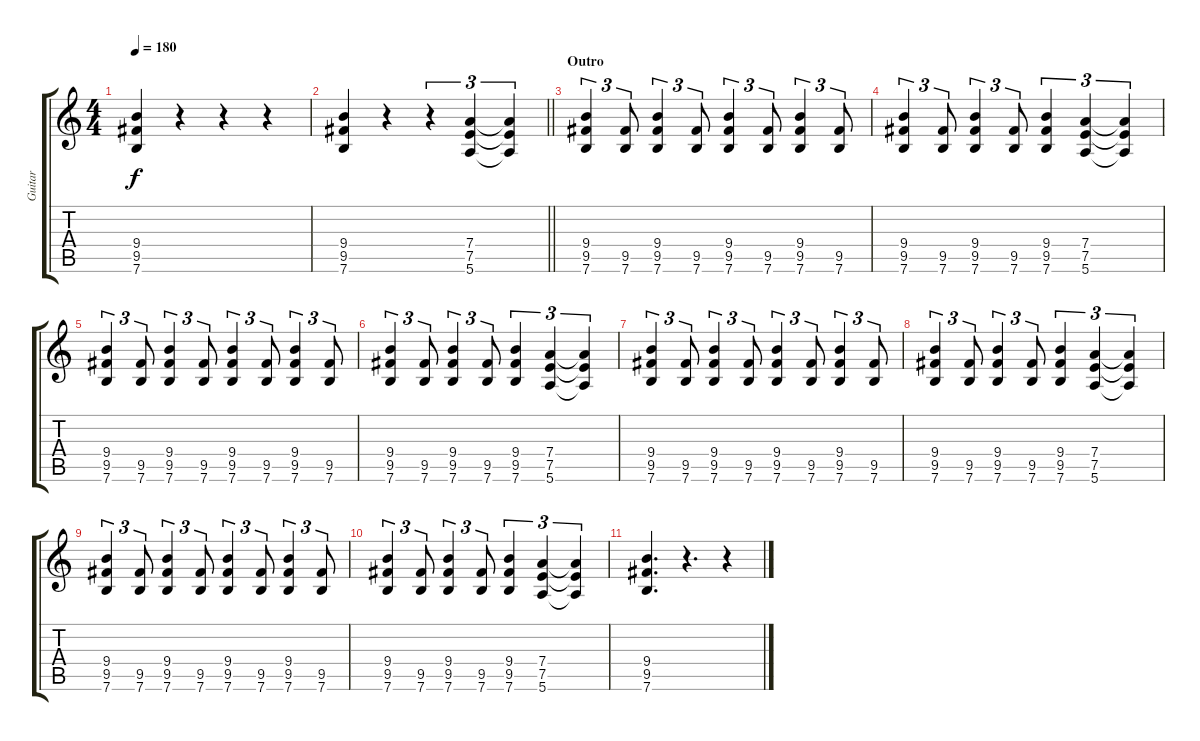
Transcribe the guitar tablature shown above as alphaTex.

\track ("Guitar" "Guitar") {instrument distortionguitar}
\staff {score tabs}
\tuning (E4 B3 G3 D3 A2 E2) {hide}
\ts (4 4)
\tempo 180
\clef g2
\ks c
(9.4 9.5 7.6).4{dy f} r.4 r.4 r.4 |
\barLineRight lightlight
(9.4 9.5 7.6).4 r.4 r.4{tu (3 2)} (7.4 7.5 5.6).4{tu (3 2)} (7.4{t} 7.5{t} 5.6{t}).4{tu (3 2)} |
\section ("" "Outro")
(9.4 9.5 7.6).4{tu (3 2)} (9.5 7.6).8{tu (3 2)} (9.4 9.5 7.6).4{tu (3 2)} (9.5 7.6).8{tu (3 2)} (9.4 9.5 7.6).4{tu (3 2)} (9.5 7.6).8{tu (3 2)} (9.4 9.5 7.6).4{tu (3 2)} (9.5 7.6).8{tu (3 2)} |
(9.4 9.5 7.6).4{tu (3 2)} (9.5 7.6).8{tu (3 2)} (9.4 9.5 7.6).4{tu (3 2)} (9.5 7.6).8{tu (3 2)} (9.4 9.5 7.6).4{tu (3 2)} (7.4 7.5 5.6).4{tu (3 2)} (7.4{t} 7.5{t} 5.6{t}).4{tu (3 2)} |
(9.4 9.5 7.6).4{tu (3 2)} (9.5 7.6).8{tu (3 2)} (9.4 9.5 7.6).4{tu (3 2)} (9.5 7.6).8{tu (3 2)} (9.4 9.5 7.6).4{tu (3 2)} (9.5 7.6).8{tu (3 2)} (9.4 9.5 7.6).4{tu (3 2)} (9.5 7.6).8{tu (3 2)} |
(9.4 9.5 7.6).4{tu (3 2)} (9.5 7.6).8{tu (3 2)} (9.4 9.5 7.6).4{tu (3 2)} (9.5 7.6).8{tu (3 2)} (9.4 9.5 7.6).4{tu (3 2)} (7.4 7.5 5.6).4{tu (3 2)} (7.4{t} 7.5{t} 5.6{t}).4{tu (3 2)} |
(9.4 9.5 7.6).4{tu (3 2)} (9.5 7.6).8{tu (3 2)} (9.4 9.5 7.6).4{tu (3 2)} (9.5 7.6).8{tu (3 2)} (9.4 9.5 7.6).4{tu (3 2)} (9.5 7.6).8{tu (3 2)} (9.4 9.5 7.6).4{tu (3 2)} (9.5 7.6).8{tu (3 2)} |
(9.4 9.5 7.6).4{tu (3 2)} (9.5 7.6).8{tu (3 2)} (9.4 9.5 7.6).4{tu (3 2)} (9.5 7.6).8{tu (3 2)} (9.4 9.5 7.6).4{tu (3 2)} (7.4 7.5 5.6).4{tu (3 2)} (7.4{t} 7.5{t} 5.6{t}).4{tu (3 2)} |
(9.4 9.5 7.6).4{tu (3 2)} (9.5 7.6).8{tu (3 2)} (9.4 9.5 7.6).4{tu (3 2)} (9.5 7.6).8{tu (3 2)} (9.4 9.5 7.6).4{tu (3 2)} (9.5 7.6).8{tu (3 2)} (9.4 9.5 7.6).4{tu (3 2)} (9.5 7.6).8{tu (3 2)} |
(9.4 9.5 7.6).4{tu (3 2)} (9.5 7.6).8{tu (3 2)} (9.4 9.5 7.6).4{tu (3 2)} (9.5 7.6).8{tu (3 2)} (9.4 9.5 7.6).4{tu (3 2)} (7.4 7.5 5.6).4{tu (3 2)} (7.4{t} 7.5{t} 5.6{t}).4{tu (3 2)} |
(9.4 9.5 7.6).4{d} r.4{d} r.4
